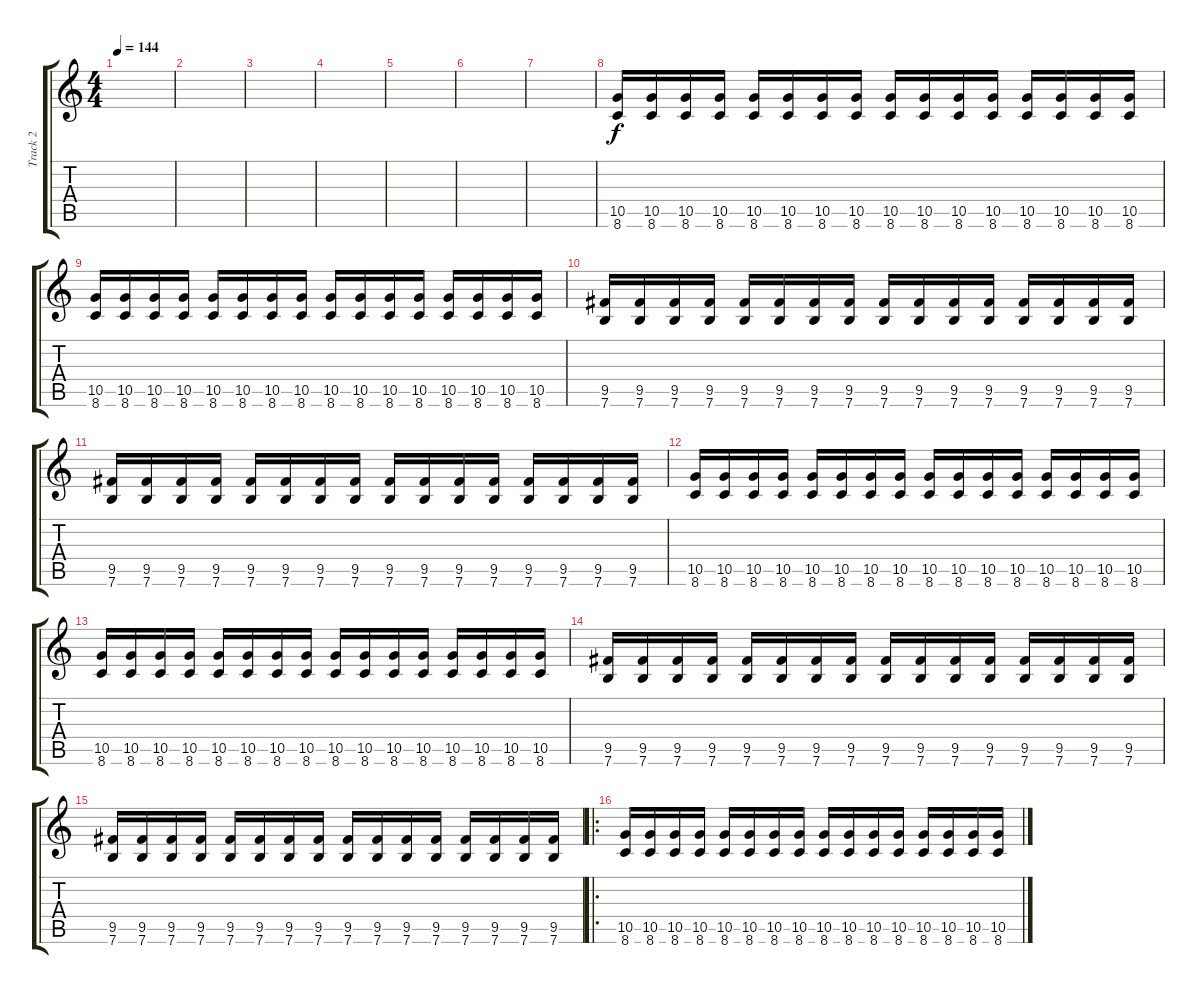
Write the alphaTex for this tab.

\track ("Track 2" "Track 2") {instrument distortionguitar}
\staff {score tabs}
\tuning (E4 B3 G3 D3 A2 E2) {hide}
\ts (4 4)
\tempo 144
\clef g2
\ks c
|
|
|
|
|
|
|
(10.5 8.6).16{dy f} (10.5 8.6).16 (10.5 8.6).16 (10.5 8.6).16 (10.5 8.6).16 (10.5 8.6).16 (10.5 8.6).16 (10.5 8.6).16 (10.5 8.6).16 (10.5 8.6).16 (10.5 8.6).16 (10.5 8.6).16 (10.5 8.6).16 (10.5 8.6).16 (10.5 8.6).16 (10.5 8.6).16 |
(10.5 8.6).16 (10.5 8.6).16 (10.5 8.6).16 (10.5 8.6).16 (10.5 8.6).16 (10.5 8.6).16 (10.5 8.6).16 (10.5 8.6).16 (10.5 8.6).16 (10.5 8.6).16 (10.5 8.6).16 (10.5 8.6).16 (10.5 8.6).16 (10.5 8.6).16 (10.5 8.6).16 (10.5 8.6).16 |
(9.5 7.6).16 (9.5 7.6).16 (9.5 7.6).16 (9.5 7.6).16 (9.5 7.6).16 (9.5 7.6).16 (9.5 7.6).16 (9.5 7.6).16 (9.5 7.6).16 (9.5 7.6).16 (9.5 7.6).16 (9.5 7.6).16 (9.5 7.6).16 (9.5 7.6).16 (9.5 7.6).16 (9.5 7.6).16 |
(9.5 7.6).16 (9.5 7.6).16 (9.5 7.6).16 (9.5 7.6).16 (9.5 7.6).16 (9.5 7.6).16 (9.5 7.6).16 (9.5 7.6).16 (9.5 7.6).16 (9.5 7.6).16 (9.5 7.6).16 (9.5 7.6).16 (9.5 7.6).16 (9.5 7.6).16 (9.5 7.6).16 (9.5 7.6).16 |
(10.5 8.6).16 (10.5 8.6).16 (10.5 8.6).16 (10.5 8.6).16 (10.5 8.6).16 (10.5 8.6).16 (10.5 8.6).16 (10.5 8.6).16 (10.5 8.6).16 (10.5 8.6).16 (10.5 8.6).16 (10.5 8.6).16 (10.5 8.6).16 (10.5 8.6).16 (10.5 8.6).16 (10.5 8.6).16 |
(10.5 8.6).16 (10.5 8.6).16 (10.5 8.6).16 (10.5 8.6).16 (10.5 8.6).16 (10.5 8.6).16 (10.5 8.6).16 (10.5 8.6).16 (10.5 8.6).16 (10.5 8.6).16 (10.5 8.6).16 (10.5 8.6).16 (10.5 8.6).16 (10.5 8.6).16 (10.5 8.6).16 (10.5 8.6).16 |
(9.5 7.6).16 (9.5 7.6).16 (9.5 7.6).16 (9.5 7.6).16 (9.5 7.6).16 (9.5 7.6).16 (9.5 7.6).16 (9.5 7.6).16 (9.5 7.6).16 (9.5 7.6).16 (9.5 7.6).16 (9.5 7.6).16 (9.5 7.6).16 (9.5 7.6).16 (9.5 7.6).16 (9.5 7.6).16 |
(9.5 7.6).16 (9.5 7.6).16 (9.5 7.6).16 (9.5 7.6).16 (9.5 7.6).16 (9.5 7.6).16 (9.5 7.6).16 (9.5 7.6).16 (9.5 7.6).16 (9.5 7.6).16 (9.5 7.6).16 (9.5 7.6).16 (9.5 7.6).16 (9.5 7.6).16 (9.5 7.6).16 (9.5 7.6).16 |
\ro
(10.5 8.6).16 (10.5 8.6).16 (10.5 8.6).16 (10.5 8.6).16 (10.5 8.6).16 (10.5 8.6).16 (10.5 8.6).16 (10.5 8.6).16 (10.5 8.6).16 (10.5 8.6).16 (10.5 8.6).16 (10.5 8.6).16 (10.5 8.6).16 (10.5 8.6).16 (10.5 8.6).16 (10.5 8.6).16
